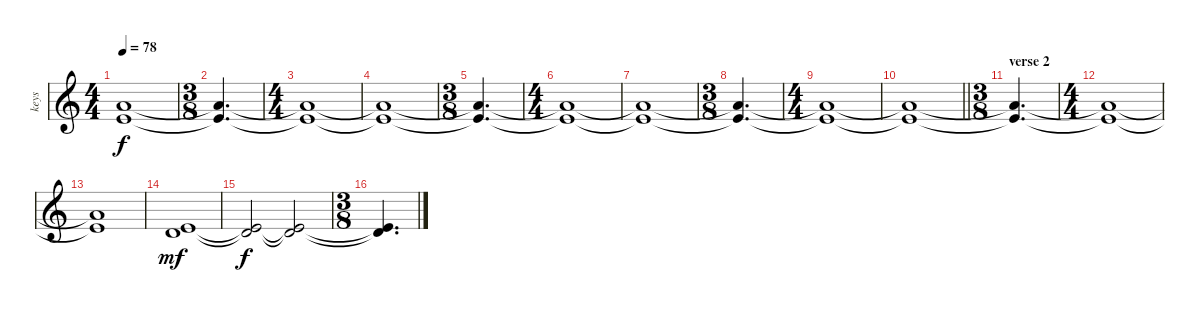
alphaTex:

\track ("keys" "keys") {instrument pad8sweep}
\staff {score}
\tuning (E4 B3 G3 D3 A2 E2) {hide}
\ts (4 4)
\tempo 78
\clef g2
\ks c
(5.1{t} 5.2{t}).1{dy f} |
\ts (3 8)
(5.1{t} 5.2{t}).4{d} |
\ts (4 4)
(5.1{t} 5.2{t}).1 |
(5.1{t} 5.2{t}).1 |
\ts (3 8)
(5.1{t} 5.2{t}).4{d} |
\ts (4 4)
(5.1{t} 5.2{t}).1 |
(5.1{t} 5.2{t}).1 |
\ts (3 8)
(5.1{t} 5.2{t}).4{d} |
\ts (4 4)
(5.1{t} 5.2{t}).1 |
\barLineRight lightlight
(5.1{t} 5.2{t}).1 |
\ts (3 8)
\section ("" "verse 2")
(5.1{t} 5.2{t}).4{d} |
\ts (4 4)
(5.1{t} 5.2{t}).1 |
(5.1{t} 5.2{t}).1 |
(0.1 3.2).1{dy mf} |
(0.1{t} 3.2{t}).2{dy f} (0.1{t} 3.2{t}).2{volume 4} |
\ts (3 8)
(0.1{t} 3.2{t}).4{d}
